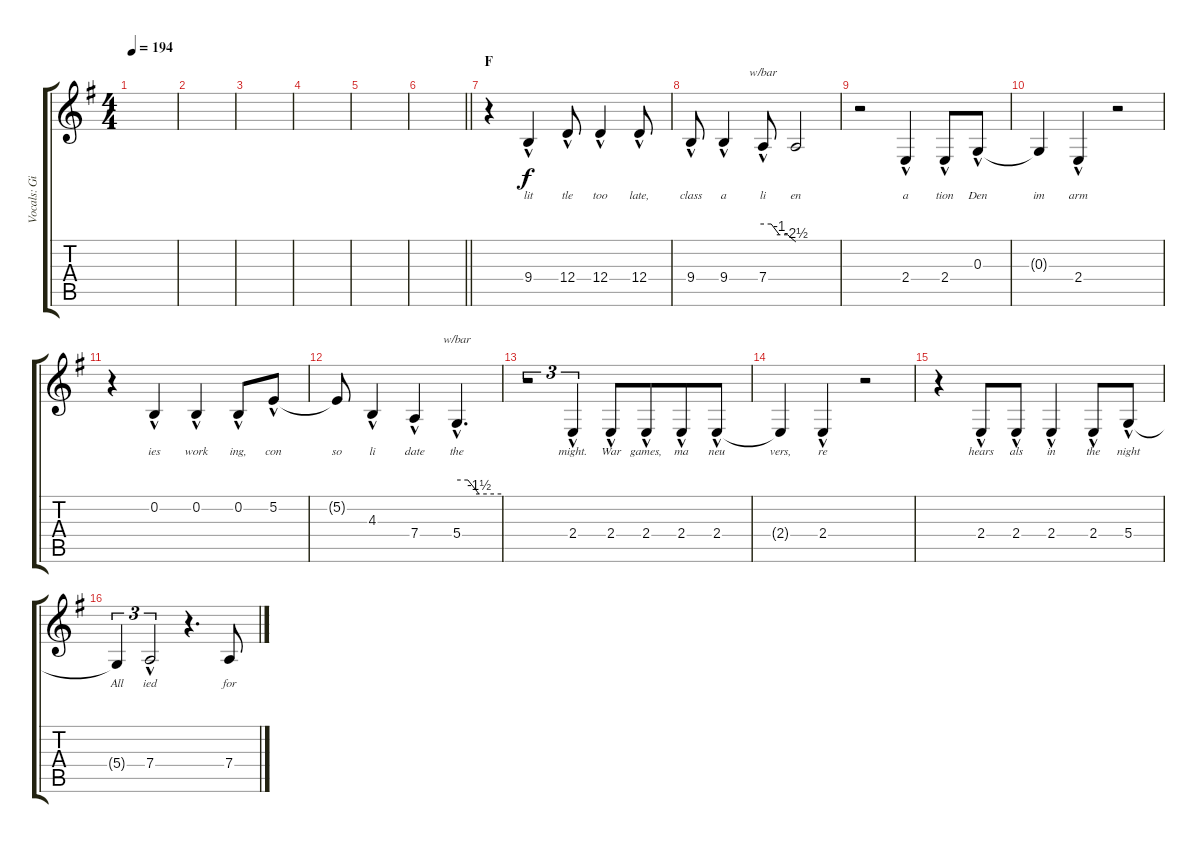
\track ("Vocals: Gil" "Vocals: Gi") {instrument lead2sawtooth}
\staff {score tabs}
\tuning (E4 B3 G3 D3 A2 E2) {hide}
\ts (4 4)
\tempo 194
\clef g2
\ks g
|
|
|
|
|
\barLineRight lightlight
|
\section ("" "F")
r.4 9.4{hac}.4{lyrics (0 "lit") lyrics (1 "") lyrics (2 "") lyrics (3 "") lyrics (4 "")} 12.4{hac}.8{lyrics (0 "tle") lyrics (1 "") lyrics (2 "") lyrics (3 "") lyrics (4 "")} 12.4{hac}.4{lyrics (0 "too") lyrics (1 "") lyrics (2 "") lyrics (3 "") lyrics (4 "")} 12.4{hac}.8{lyrics (0 "late,") lyrics (1 "") lyrics (2 "") lyrics (3 "") lyrics (4 "")} |
9.4{hac}.8{lyrics (0 "class") lyrics (1 "") lyrics (2 "") lyrics (3 "") lyrics (4 "")} 9.4{hac}.4{lyrics (0 "a") lyrics (1 "") lyrics (2 "") lyrics (3 "") lyrics (4 "")} 7.4{hac}.8{tbe (custom default 0 0 15 0 30 -4 45 -4 60 -10) lyrics (0 "li") lyrics (1 "") lyrics (2 "") lyrics (3 "") lyrics (4 "")} 7.4{t}.2{lyrics (0 "en") lyrics (1 "") lyrics (2 "") lyrics (3 "") lyrics (4 "")} |
r.2 2.4{hac}.4{lyrics (0 "a") lyrics (1 "") lyrics (2 "") lyrics (3 "") lyrics (4 "") beam merge} 2.4{hac}.8{lyrics (0 "tion") lyrics (1 "") lyrics (2 "") lyrics (3 "") lyrics (4 "")} 0.3{hac}.8{lyrics (0 "Den") lyrics (1 "") lyrics (2 "") lyrics (3 "") lyrics (4 "")} |
0.3{t}.4{lyrics (0 "im") lyrics (1 "") lyrics (2 "") lyrics (3 "") lyrics (4 "")} 2.4{hac}.4{lyrics (0 "arm") lyrics (1 "") lyrics (2 "") lyrics (3 "") lyrics (4 "")} r.2 |
r.4 0.2{hac}.4{lyrics (0 "ies") lyrics (1 "") lyrics (2 "") lyrics (3 "") lyrics (4 "")} 0.2{hac}.4{lyrics (0 "work") lyrics (1 "") lyrics (2 "") lyrics (3 "") lyrics (4 "")} 0.2{hac}.8{lyrics (0 "ing,") lyrics (1 "") lyrics (2 "") lyrics (3 "") lyrics (4 "")} 5.2{hac}.8{lyrics (0 "con") lyrics (1 "") lyrics (2 "") lyrics (3 "") lyrics (4 "")} |
5.2{t}.8{lyrics (0 "so") lyrics (1 "") lyrics (2 "") lyrics (3 "") lyrics (4 "")} 4.3{hac}.4{lyrics (0 "li") lyrics (1 "") lyrics (2 "") lyrics (3 "") lyrics (4 "")} 7.4{hac}.4{lyrics (0 "date") lyrics (1 "") lyrics (2 "") lyrics (3 "") lyrics (4 "")} 5.4{hac}.4{d tbe (custom default 0 0 15 0 30 -6 60 -6) lyrics (0 "the") lyrics (1 "") lyrics (2 "") lyrics (3 "") lyrics (4 "")} |
r.2{tu (3 2)} 2.4{hac}.4{tu (3 2) lyrics (0 "might.") lyrics (1 "") lyrics (2 "") lyrics (3 "") lyrics (4 "")} 2.4{hac}.8{lyrics (0 "War") lyrics (1 "") lyrics (2 "") lyrics (3 "") lyrics (4 "")} 2.4{hac}.8{lyrics (0 "games,") lyrics (1 "") lyrics (2 "") lyrics (3 "") lyrics (4 "") beam merge} 2.4{hac}.8{lyrics (0 "ma") lyrics (1 "") lyrics (2 "") lyrics (3 "") lyrics (4 "")} 2.4{hac}.8{lyrics (0 "neu") lyrics (1 "") lyrics (2 "") lyrics (3 "") lyrics (4 "")} |
2.4{t}.4{lyrics (0 "vers,") lyrics (1 "") lyrics (2 "") lyrics (3 "") lyrics (4 "")} 2.4{hac}.4{lyrics (0 "re") lyrics (1 "") lyrics (2 "") lyrics (3 "") lyrics (4 "")} r.2 |
r.4 2.4{hac}.8{lyrics (0 "hears") lyrics (1 "") lyrics (2 "") lyrics (3 "") lyrics (4 "")} 2.4{hac}.8{lyrics (0 "als") lyrics (1 "") lyrics (2 "") lyrics (3 "") lyrics (4 "")} 2.4{hac}.4{lyrics (0 "in") lyrics (1 "") lyrics (2 "") lyrics (3 "") lyrics (4 "")} 2.4{hac}.8{lyrics (0 "the") lyrics (1 "") lyrics (2 "") lyrics (3 "") lyrics (4 "")} 5.4{hac}.8{lyrics (0 "night") lyrics (1 "") lyrics (2 "") lyrics (3 "") lyrics (4 "")} |
5.4{t}.4{tu (3 2) lyrics (0 "All") lyrics (1 "") lyrics (2 "") lyrics (3 "") lyrics (4 "")} 7.4{hac}.2{tu (3 2) lyrics (0 "ied") lyrics (1 "") lyrics (2 "") lyrics (3 "") lyrics (4 "")} r.4{d} 7.4.8{lyrics (0 "for") lyrics (1 "") lyrics (2 "") lyrics (3 "") lyrics (4 "")}
